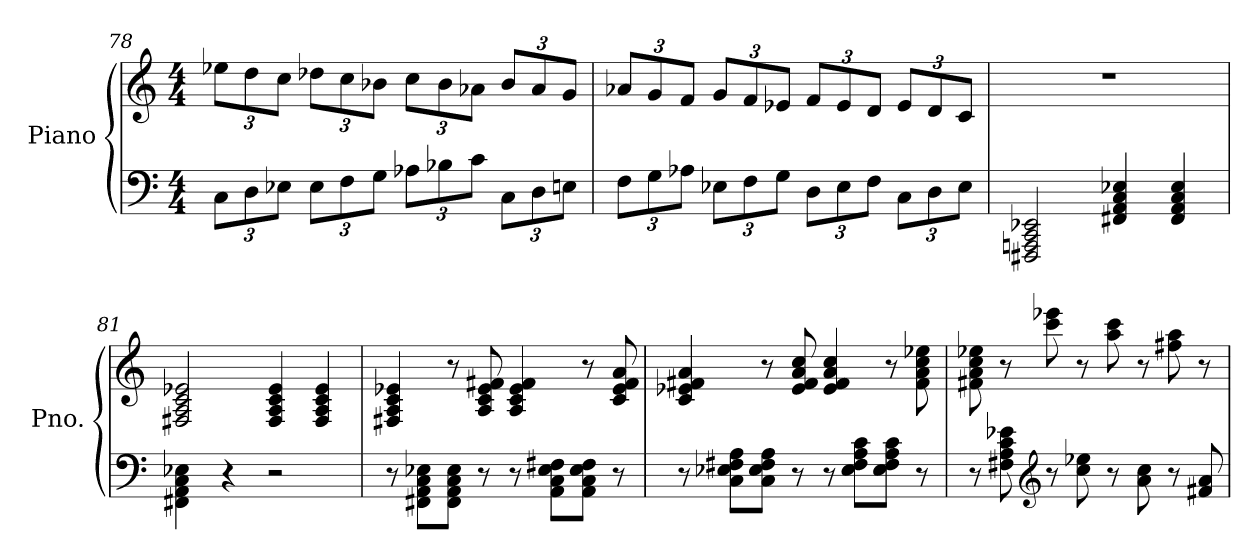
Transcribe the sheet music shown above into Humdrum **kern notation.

**kern	**kern
*part1	*part1
*staff2	*staff1
*I"Piano	*
*I'Pno.	*
!!LO:LB:g=z
*clefF4	*clefG2
*k[]	*k[]
*M4/4	*M4/4
*Xbrackettup	*Xbrackettup
=78	=78
12C\L	12ee-X\L
12D\	12dd\
12E-X\J	12cc\J
12E-\L	12dd-X\L
12F\	12cc\
12G\J	12b-X\J
12A-X\L	12cc\L
12B-X\	12b-\
12c\J	12a-X\J
12C\L	12b-/L
12D\	12a-/
12En\J	12g/J
=79	=79
12F\L	12a-X/L
12G\	12g/
12A-X\J	12f/J
12E-X\L	12g/L
12F\	12f/
12G\J	12e-X/J
12D\L	12f/L
12E-\	12e-/
12F\J	12d/J
12C\L	12e-/L
12D\	12d/
12E-\J	12c/J
=80	=80
2FFF#X/ 2AAAn/ 2CC/ 2EE-X/	1r
4FF#X/ 4AA/ 4C/ 4E-X/	.
4FF#/ 4AA/ 4C/ 4E-/	.
=81	=81
4FF#X\ 4AA\ 4C\ 4E-X\	2F#X/ 2A/ 2c/ 2e-X/
4r	.
2r	4F#/ 4A/ 4c/ 4e-/
.	4F#/ 4A/ 4c/ 4e-/
!!LO:LB:g=z
=82	=82
8r	4F#X/ 4A/ 4c/ 4e-X/
8FF#X\ 8AA\ 8C\ 8E-X\L	.
8FF#\ 8AA\ 8C\ 8E-\J	8r
8r	8A/ 8c/ 8e-/ 8f#X/
8r	4A/ 4c/ 4e-/ 4f#/
8AA\ 8C\ 8E-\ 8F#X\L	.
8AA\ 8C\ 8E-\ 8F#\J	8r
8r	8c/ 8e-/ 8f#/ 8a/
=83	=83
8r	4c/ 4e-X/ 4f#X/ 4a/
8C\ 8E-X\ 8F#X\ 8A\L	.
8C\ 8E-\ 8F#\ 8A\J	8r
8r	8e-/ 8f#/ 8a/ 8cc/
8r	4e-/ 4f#/ 4a/ 4cc/
8E-\ 8F#\ 8A\ 8c\L	.
8E-\ 8F#\ 8A\ 8c\J	8r
8r	8f#\ 8a\ 8cc\ 8ee-X\
=84	=84
8r	8f#X\ 8a\ 8cc\ 8ee-X\
8F#X\ 8A\ 8c\ 8e-X\	8r
*clefG2	*
8r	8ccc\ 8eee-X\
8cc\ 8ee-X\	8r
8r	8aa\ 8ccc\
8a\ 8cc\	8r
8r	8ff#X\ 8aa\
8f#X/ 8a/	8r
=	=
*-	*-
